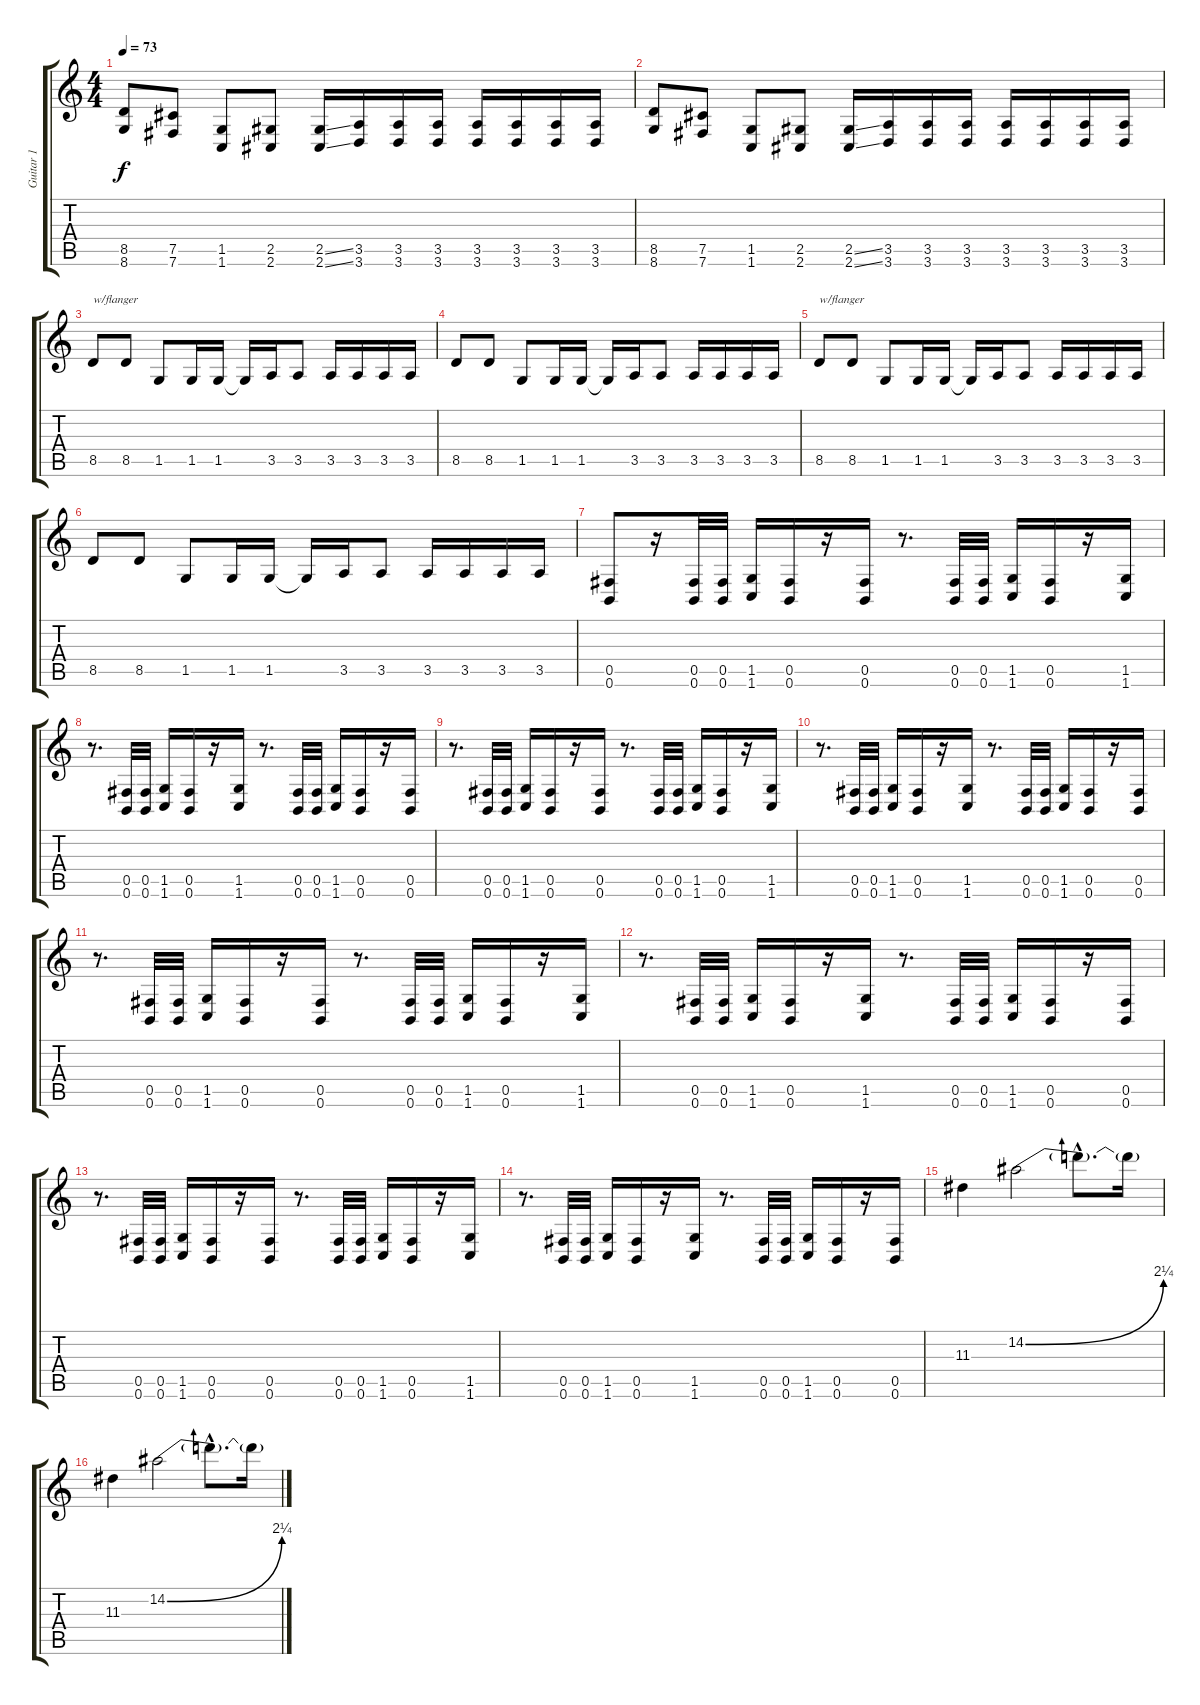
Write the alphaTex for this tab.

\track ("Guitar 1" "Guitar 1") {instrument distortionguitar}
\staff {score tabs}
\tuning (Db4 Ab3 E3 B2 Gb2 B1) {hide}
\ts (4 4)
\tempo 73
\clef g2
\ks c
(8.5 8.6).8{dy f} (7.5 7.6).8 (1.5 1.6).8 (2.5 2.6).8 (2.5{ss} 2.6{ss}).16 (3.5 3.6).16 (3.5 3.6).16 (3.5 3.6).16 (3.5 3.6).16 (3.5 3.6).16 (3.5 3.6).16 (3.5 3.6).16 |
(8.5 8.6).8 (7.5 7.6).8 (1.5 1.6).8 (2.5 2.6).8 (2.5{ss} 2.6{ss}).16 (3.5 3.6).16 (3.5 3.6).16 (3.5 3.6).16 (3.5 3.6).16 (3.5 3.6).16 (3.5 3.6).16 (3.5 3.6).16 |
8.5.8{txt "w/flanger"} 8.5.8 1.5.8 1.5.16 1.5.16 1.5{t}.16 3.5.16 3.5.8 3.5.16 3.5.16 3.5.16 3.5.16 |
8.5.8 8.5.8 1.5.8 1.5.16 1.5.16 1.5{t}.16 3.5.16 3.5.8 3.5.16 3.5.16 3.5.16 3.5.16 |
8.5.8{txt "w/flanger"} 8.5.8 1.5.8 1.5.16 1.5.16 1.5{t}.16 3.5.16 3.5.8 3.5.16 3.5.16 3.5.16 3.5.16 |
8.5.8 8.5.8 1.5.8 1.5.16 1.5.16 1.5{t}.16 3.5.16 3.5.8 3.5.16 3.5.16 3.5.16 3.5.16 |
(0.5 0.6).8 r.16 (0.5 0.6).32 (0.5 0.6).32 (1.5 1.6).16 (0.5 0.6).16 r.16 (0.5 0.6).16 r.8{d} (0.5 0.6).32 (0.5 0.6).32 (1.5 1.6).16 (0.5 0.6).16 r.16 (1.5 1.6).16 |
r.8{d} (0.5 0.6).32 (0.5 0.6).32 (1.5 1.6).16 (0.5 0.6).16 r.16 (1.5 1.6).16 r.8{d} (0.5 0.6).32 (0.5 0.6).32 (1.5 1.6).16 (0.5 0.6).16 r.16 (0.5 0.6).16 |
r.8{d} (0.5 0.6).32 (0.5 0.6).32 (1.5 1.6).16 (0.5 0.6).16 r.16 (0.5 0.6).16 r.8{d} (0.5 0.6).32 (0.5 0.6).32 (1.5 1.6).16 (0.5 0.6).16 r.16 (1.5 1.6).16 |
r.8{d} (0.5 0.6).32 (0.5 0.6).32 (1.5 1.6).16 (0.5 0.6).16 r.16 (1.5 1.6).16 r.8{d} (0.5 0.6).32 (0.5 0.6).32 (1.5 1.6).16 (0.5 0.6).16 r.16 (0.5 0.6).16 |
r.8{d} (0.5 0.6).32 (0.5 0.6).32 (1.5 1.6).16 (0.5 0.6).16 r.16 (0.5 0.6).16 r.8{d} (0.5 0.6).32 (0.5 0.6).32 (1.5 1.6).16 (0.5 0.6).16 r.16 (1.5 1.6).16 |
r.8{d} (0.5 0.6).32 (0.5 0.6).32 (1.5 1.6).16 (0.5 0.6).16 r.16 (1.5 1.6).16 r.8{d} (0.5 0.6).32 (0.5 0.6).32 (1.5 1.6).16 (0.5 0.6).16 r.16 (0.5 0.6).16 |
r.8{d} (0.5 0.6).32 (0.5 0.6).32 (1.5 1.6).16 (0.5 0.6).16 r.16 (0.5 0.6).16 r.8{d} (0.5 0.6).32 (0.5 0.6).32 (1.5 1.6).16 (0.5 0.6).16 r.16 (1.5 1.6).16 |
r.8{d} (0.5 0.6).32 (0.5 0.6).32 (1.5 1.6).16 (0.5 0.6).16 r.16 (1.5 1.6).16 r.8{d} (0.5 0.6).32 (0.5 0.6).32 (1.5 1.6).16 (0.5 0.6).16 r.16 (0.5 0.6).16 |
11.3.4 14.2{be (bend 0 0 60 9)}.2 14.2{hac t}.8{d} 14.2{t}.16 |
11.3.4 14.2{be (bend 0 0 60 9)}.2 14.2{hac t}.8{d} 14.2{t}.16
